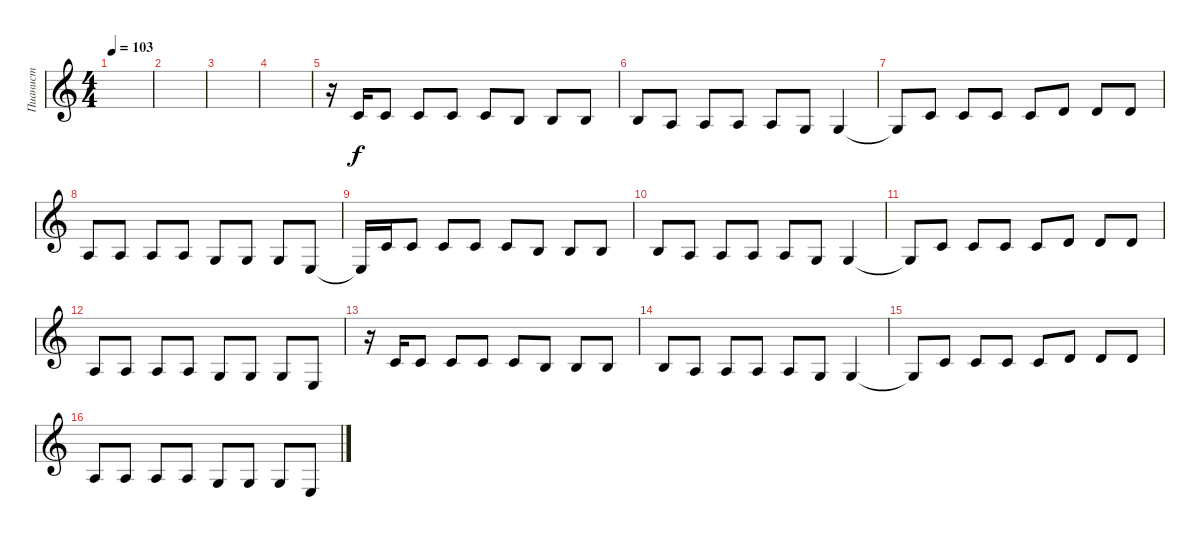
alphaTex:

\track ("Пианист " "Пианист ") {instrument lead2sawtooth}
\staff {score}
\tuning (E4 B3 G3 D3 A2 E2) {hide}
\ts (4 4)
\tempo 103
\clef g2
\ks c
|
|
|
|
r.16 5.3.16 5.3.8 5.3.8 5.3.8 5.3.8 4.3.8 4.3.8 4.3.8 |
4.3.8 7.4.8 7.4.8 7.4.8 7.4.8 5.4.8 5.4.4 |
5.4{t}.8 5.3.8 5.3.8 5.3.8 5.3.8 7.3.8 7.3.8 7.3.8 |
7.4.8 7.4.8 7.4.8 7.4.8 5.4.8 5.4.8 5.4.8 2.4.8 |
2.4{t}.16 5.3.16 5.3.8 5.3.8 5.3.8 5.3.8 4.3.8 4.3.8 4.3.8 |
4.3.8 7.4.8 7.4.8 7.4.8 7.4.8 5.4.8 5.4.4 |
5.4{t}.8 5.3.8 5.3.8 5.3.8 5.3.8 7.3.8 7.3.8 7.3.8 |
7.4.8 7.4.8 7.4.8 7.4.8 5.4.8 5.4.8 5.4.8 2.4.8 |
r.16 5.3.16 5.3.8 5.3.8 5.3.8 5.3.8 4.3.8 4.3.8 4.3.8 |
4.3.8 7.4.8 7.4.8 7.4.8 7.4.8 5.4.8 5.4.4 |
5.4{t}.8 5.3.8 5.3.8 5.3.8 5.3.8 7.3.8 7.3.8 7.3.8 |
7.4.8 7.4.8 7.4.8 7.4.8 5.4.8 5.4.8 5.4.8 2.4.8
